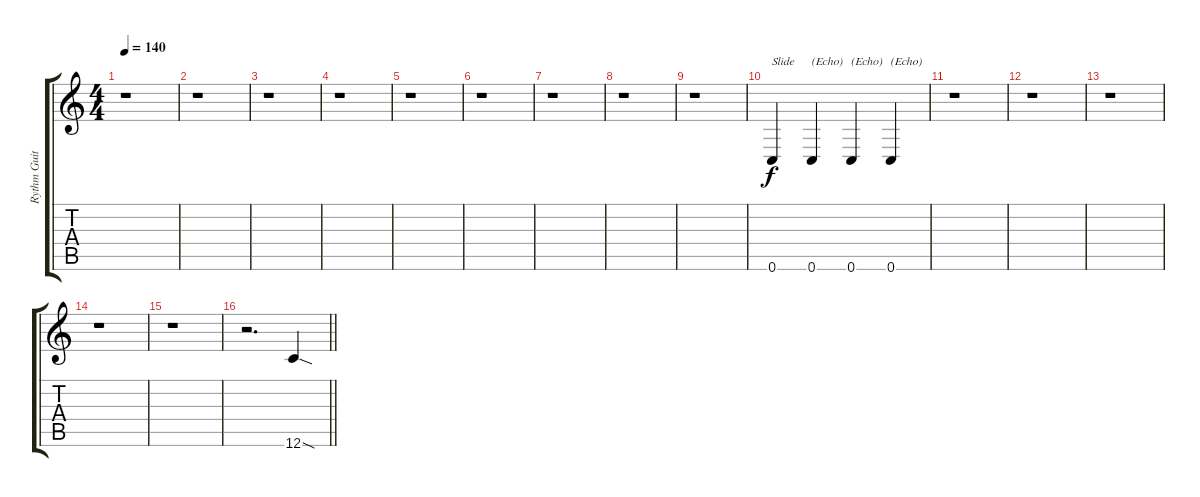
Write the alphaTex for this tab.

\track ("Rythm Guitar II" "Rythm Guit") {instrument overdrivenguitar}
\staff {score tabs}
\tuning (D4 A3 F3 C3 G2 C2) {hide}
\ts (4 4)
\tempo 140
\clef g2
\ks c
r.1{dy f} |
r.1 |
r.1 |
r.1 |
r.1 |
r.1 |
r.1 |
r.1 |
r.1 |
0.6.4{txt "Slide" volume 16 balance 16 instrument guitarfretnoise} 0.6.4{txt "(Echo)" volume 11} 0.6.4{txt "(Echo)" volume 8} 0.6.4{txt "(Echo)" volume 5} |
r.1 |
r.1 |
r.1 |
r.1 |
r.1 |
\barLineRight lightlight
r.2{d} 12.6{sod}.4{volume 13 balance 16 instrument overdrivenguitar}
